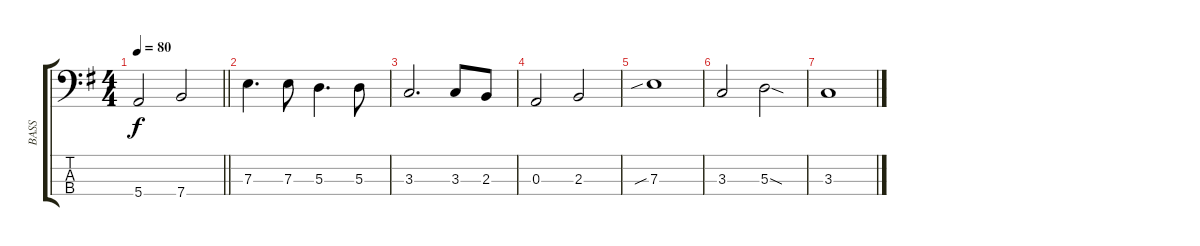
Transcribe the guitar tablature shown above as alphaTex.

\track ("BASS" "BASS") {instrument electricbassfinger}
\staff {score tabs}
\tuning (G2 D2 A1 E1) {hide}
\ts (4 4)
\tempo 80
\clef f4
\barLineRight lightlight
\ks g
5.4{t}.2{dy f} 7.4.2 |
7.3.4{d} 7.3.8 5.3.4{d} 5.3.8 |
3.3.2{d} 3.3.8 2.3.8 |
0.3.2 2.3.2 |
7.3{sib}.1 |
3.3.2 5.3{sod}.2 |
3.3.1
